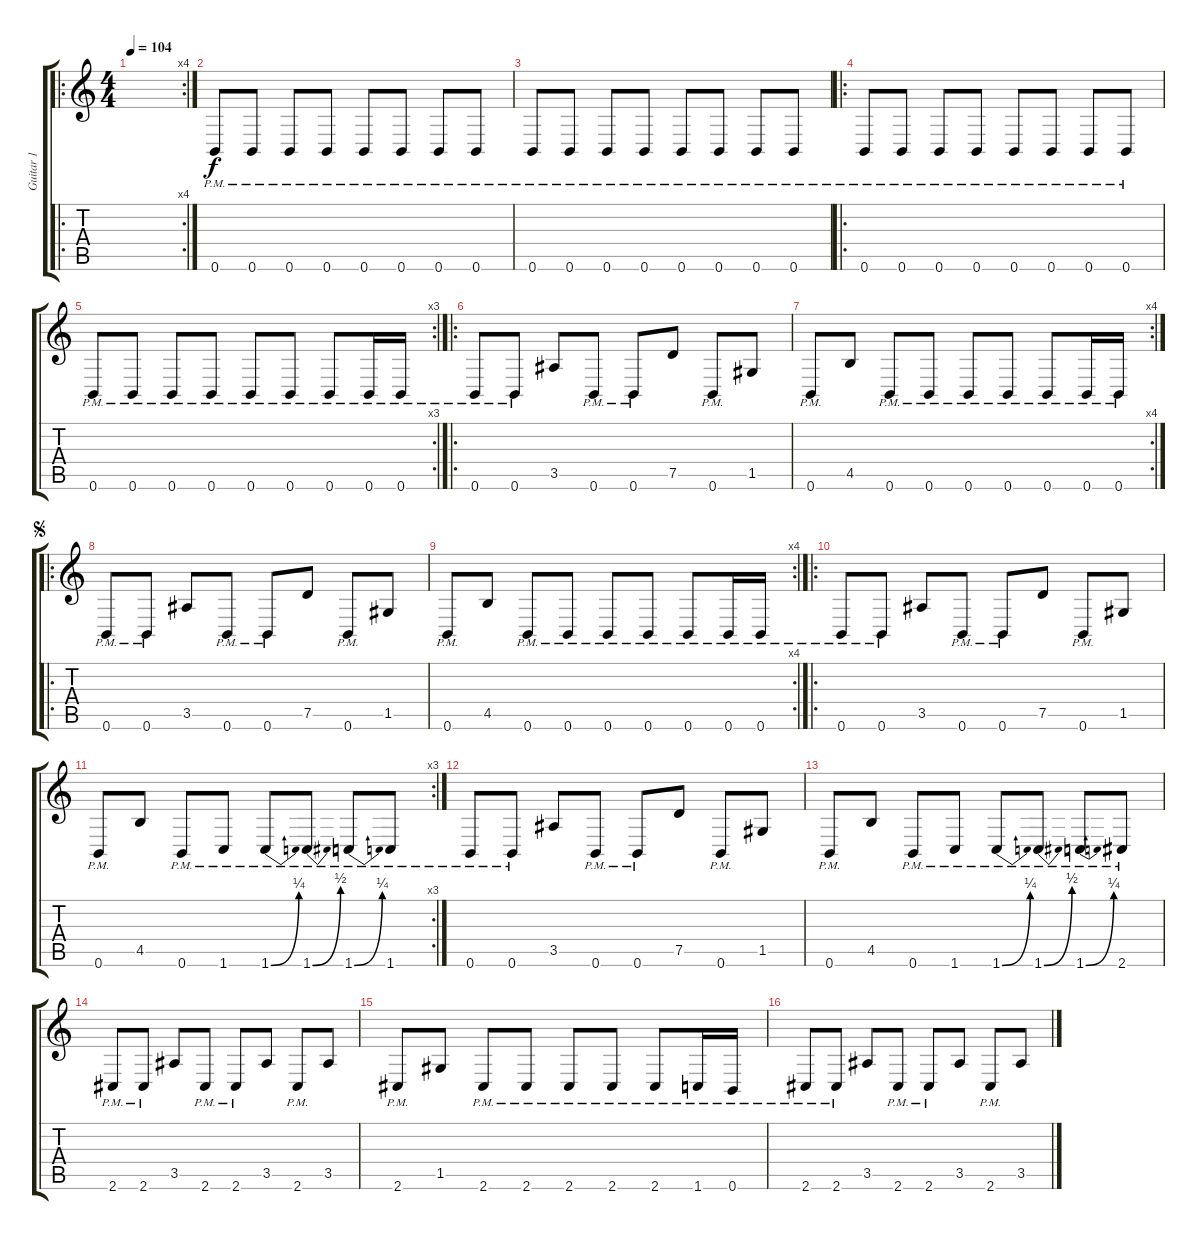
\track ("Guitar 1" "Guitar 1") {instrument distortionguitar}
\staff {score tabs}
\tuning (E4 C4 G3 C3 G2 B1) {hide}
\ro
\rc 4
\ts (4 4)
\tempo 104
\clef g2
\ks c
|
0.6{pm}.8 0.6{pm}.8 0.6{pm}.8 0.6{pm}.8 0.6{pm}.8 0.6{pm}.8 0.6{pm}.8 0.6{pm}.8 |
0.6{pm}.8 0.6{pm}.8 0.6{pm}.8 0.6{pm}.8 0.6{pm}.8 0.6{pm}.8 0.6{pm}.8 0.6{pm}.8 |
\ro
0.6{pm}.8 0.6{pm}.8 0.6{pm}.8 0.6{pm}.8 0.6{pm}.8 0.6{pm}.8 0.6{pm}.8 0.6{pm}.8 |
\rc 3
0.6{pm}.8 0.6{pm}.8 0.6{pm}.8 0.6{pm}.8 0.6{pm}.8 0.6{pm}.8 0.6{pm}.8 0.6{pm}.16 0.6{pm}.16 |
\ro
0.6{pm}.8 0.6{pm}.8 3.5.8 0.6{pm}.8 0.6{pm}.8 7.5.8 0.6{pm}.8 1.5.8 |
\rc 4
0.6{pm}.8 4.5.8 0.6{pm}.8 0.6{pm}.8 0.6{pm}.8 0.6{pm}.8 0.6{pm}.8 0.6{pm}.16 0.6{pm}.16 |
\ro
\jump segno
0.6{pm}.8 0.6{pm}.8 3.5.8 0.6{pm}.8 0.6{pm}.8 7.5.8 0.6{pm}.8 1.5.8 |
\rc 4
0.6{pm}.8 4.5.8 0.6{pm}.8 0.6{pm}.8 0.6{pm}.8 0.6{pm}.8 0.6{pm}.8 0.6{pm}.16 0.6{pm}.16 |
\ro
0.6{pm}.8 0.6{pm}.8 3.5.8 0.6{pm}.8 0.6{pm}.8 7.5.8 0.6{pm}.8 1.5.8 |
\rc 3
0.6{pm}.8 4.5.8 0.6{pm}.8 1.6{pm}.8 1.6{be (bend 0 0 60 1) pm}.8 1.6{be (bend 0 0 60 2) pm}.8 1.6{be (bend 0 0 60 1) pm}.8 1.6{pm}.8 |
0.6{pm}.8 0.6{pm}.8 3.5.8 0.6{pm}.8 0.6{pm}.8 7.5.8 0.6{pm}.8 1.5.8 |
0.6{pm}.8 4.5.8 0.6{pm}.8 1.6{pm}.8 1.6{be (bend 0 0 60 1) pm}.8 1.6{be (bend 0 0 60 2) pm}.8 1.6{be (bend 0 0 60 1) pm}.8 2.6{pm}.8 |
2.6{pm}.8 2.6{pm}.8 3.5.8 2.6{pm}.8 2.6{pm}.8 3.5.8 2.6{pm}.8 3.5.8 |
2.6{pm}.8 1.5.8 2.6{pm}.8 2.6{pm}.8 2.6{pm}.8 2.6{pm}.8 2.6{pm}.8 1.6{pm}.16 0.6{pm}.16 |
2.6{pm}.8 2.6{pm}.8 3.5.8 2.6{pm}.8 2.6{pm}.8 3.5.8 2.6{pm}.8 3.5.8
